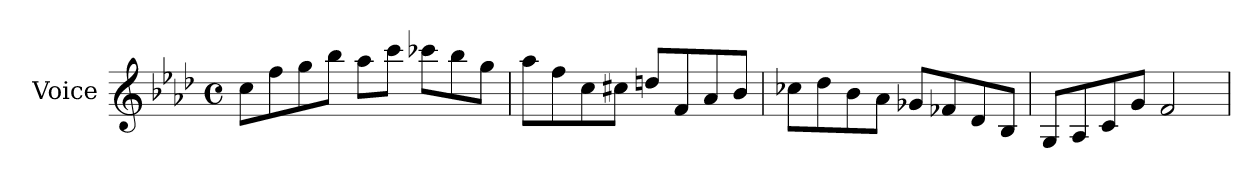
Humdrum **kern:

**kern
*part1
*staff1
*I"Voice
*I'Voice
*clefG2
*k[b-e-a-d-]
*M4/4
*met(c)
=1
8cc\L
8ff\
8gg\
8bb-\J
8aa-\L
8ccc\J
8ccc-X\L
8bb-\
8gg\J
=2
8aa-\L
8ff\
8cc\
8cc#X\J
8ddn/L
8f/
8a-/
8b-/J
=3
8cc-X\L
8dd-\
8b-\
8a-\J
8g-X/L
8f-X/
8d-/
8B-/J
=4
8G/L
8A-/
8c/
8g/J
2f/
=
*-
